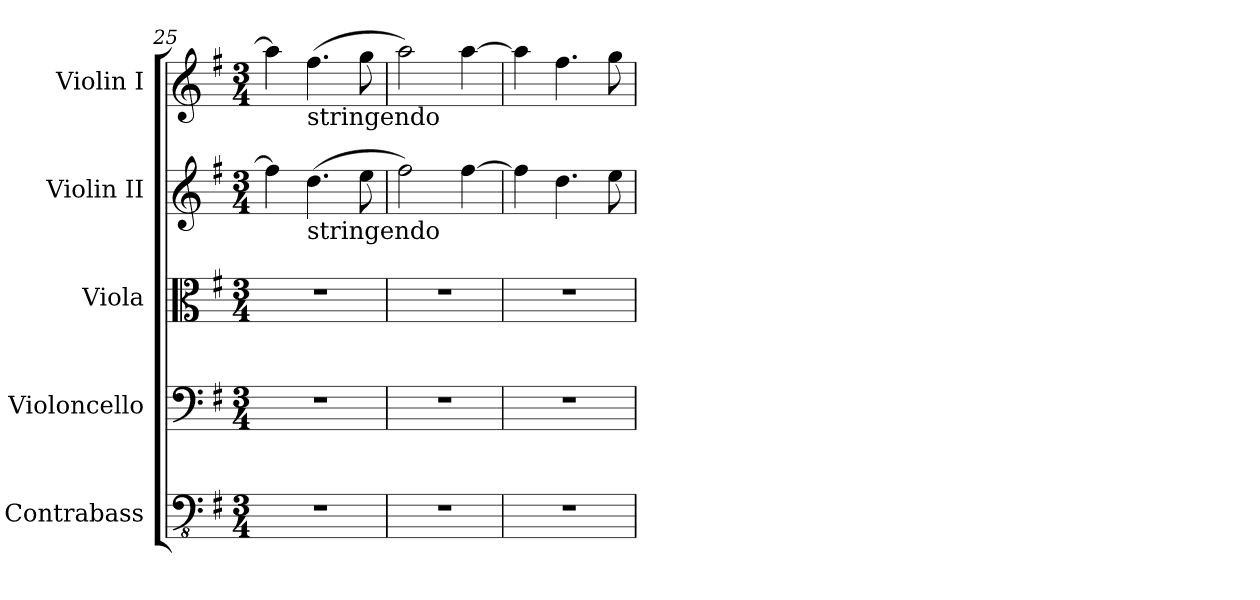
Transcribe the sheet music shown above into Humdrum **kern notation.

**kern	**kern	**kern	**kern	**kern
*part5	*part4	*part3	*part2	*part1
*staff5	*staff4	*staff3	*staff2	*staff1
*I"Contrabass	*I"Violoncello	*I"Viola	*I"Violin II	*I"Violin I
*I'Cb	*I'Vc	*I'Vla	*I'Vln	*I'Vln
*clefFv4	*clefF4	*clefC3	*clefG2	*clefG2
*ITrd7c12	*	*	*	*
*k[f#]	*k[f#]	*k[f#]	*k[f#]	*k[f#]
*M3/4	*M3/4	*M3/4	*M3/4	*M3/4
=25	=25	=25	=25	=25
2.r	2.r	2.r	4ff#\]	4aa\]
!	!	!	!	!LO:TX:b:t=stringendo
!	!	!	!LO:TX:b:t=stringendo	!
.	.	.	(4.dd\	(4.ff#\
.	.	.	8ee\	8gg\
=26	=26	=26	=26	=26
2.r	2.r	2.r	2ff#\)	2aa\)
.	.	.	[4ff#\	[4aa\
=27	=27	=27	=27	=27
2.r	2.r	2.r	4ff#\]	4aa\]
.	.	.	4.dd\	4.ff#\
.	.	.	8ee\	8gg\
=	=	=	=	=
*-	*-	*-	*-	*-
